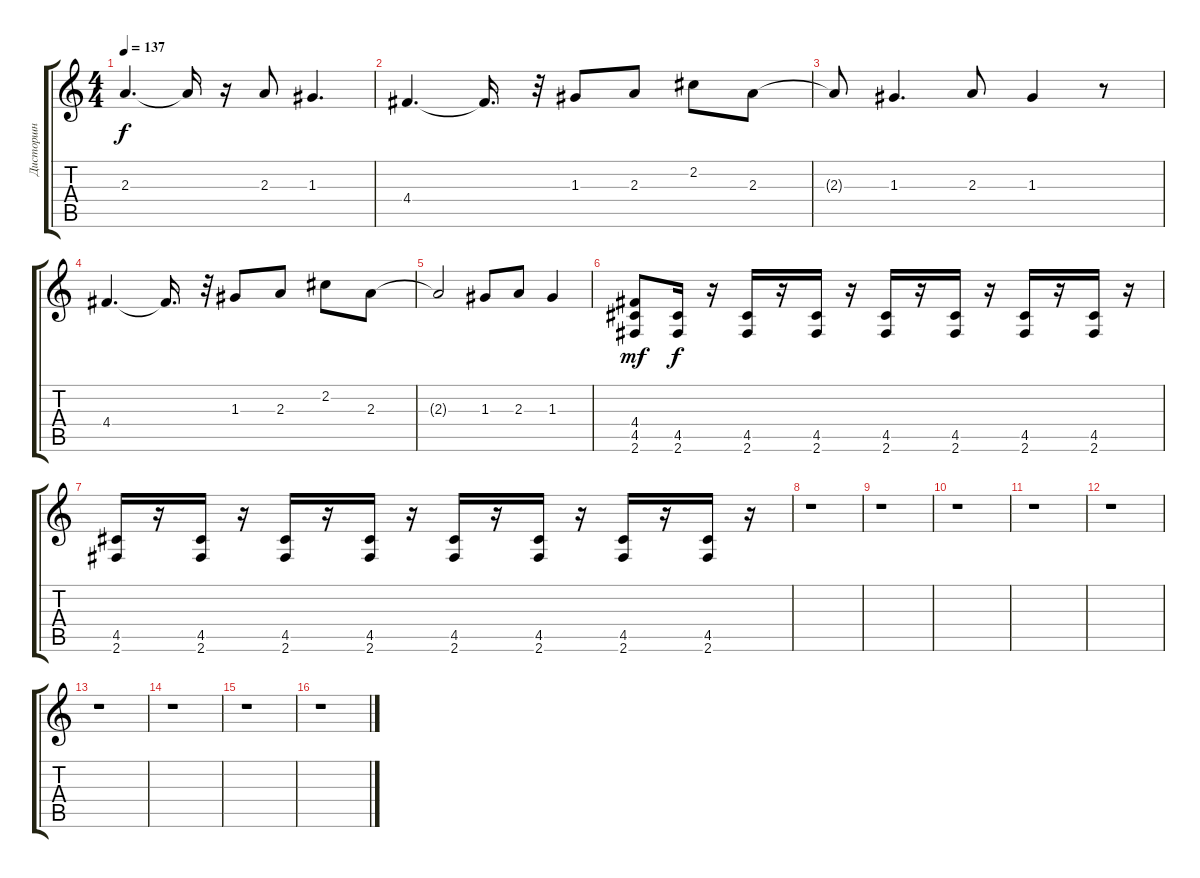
\track ("Дисторшн" "Дисторшн") {instrument distortionguitar}
\staff {score tabs}
\tuning (E4 B3 G3 D3 A2 E2) {hide}
\ts (4 4)
\tempo 137
\clef g2
\ks c
2.3{t}.4{d dy f} 2.3{t}.16 r.16 2.3.8 1.3.4{d} |
4.4.4{d} 4.4{t}.16{d} r.32 1.3.8 2.3.8 2.2.8 2.3.8 |
2.3{t}.8 1.3.4{d} 2.3.8 1.3.4 r.8 |
4.4.4{d} 4.4{t}.16{d} r.32 1.3.8 2.3.8 2.2.8 2.3.8 |
2.3{t}.2 1.3.8 2.3.8 1.3.4 |
(4.4 4.5 2.6).8{dy mf} (4.5 2.6).16{dy f} r.16 (4.5 2.6).16 r.16 (4.5 2.6).16 r.16 (4.5 2.6).16 r.16 (4.5 2.6).16 r.16 (4.5 2.6).16 r.16 (4.5 2.6).16 r.16 |
(4.5 2.6).16 r.16 (4.5 2.6).16 r.16 (4.5 2.6).16 r.16 (4.5 2.6).16 r.16 (4.5 2.6).16 r.16 (4.5 2.6).16 r.16 (4.5 2.6).16 r.16 (4.5 2.6).16 r.16 |
r.1 |
r.1 |
r.1 |
r.1 |
r.1 |
r.1 |
r.1 |
r.1 |
r.1
